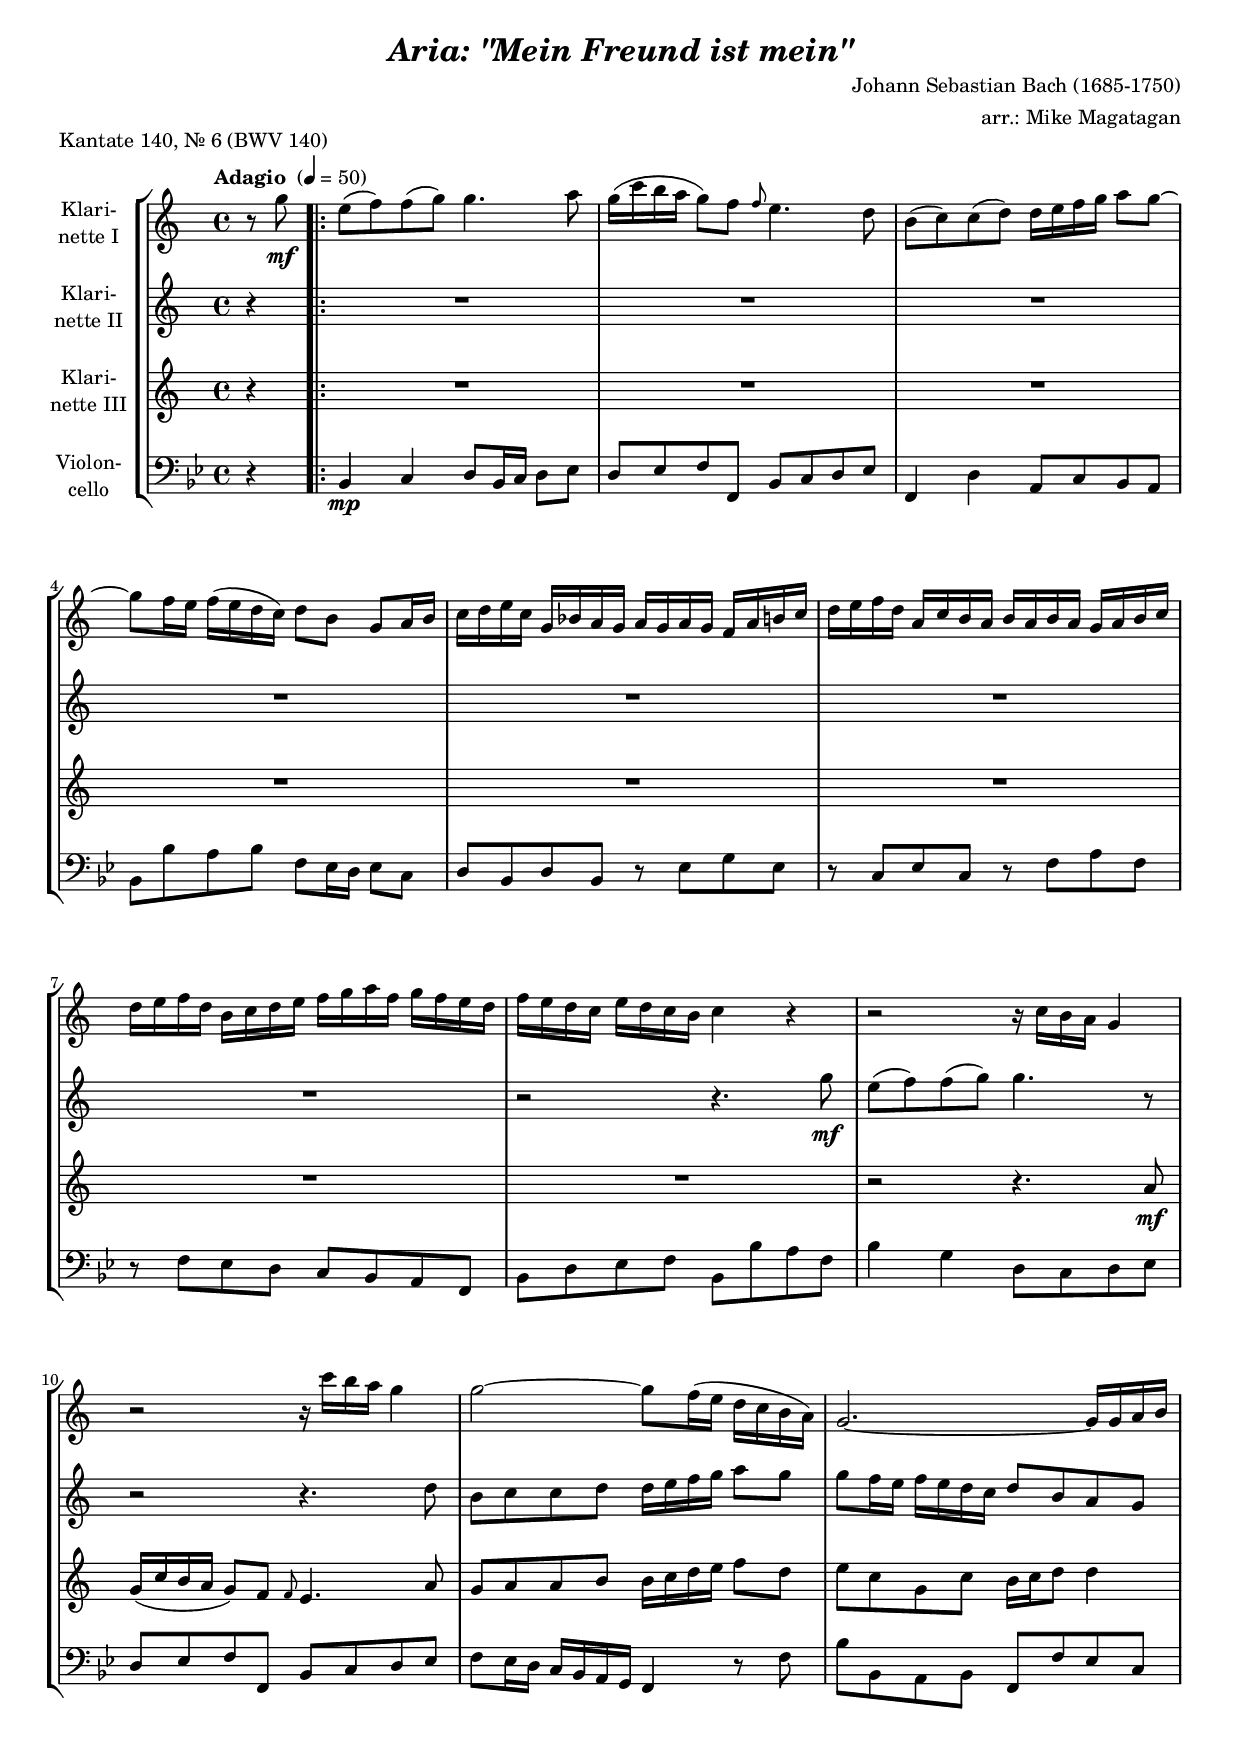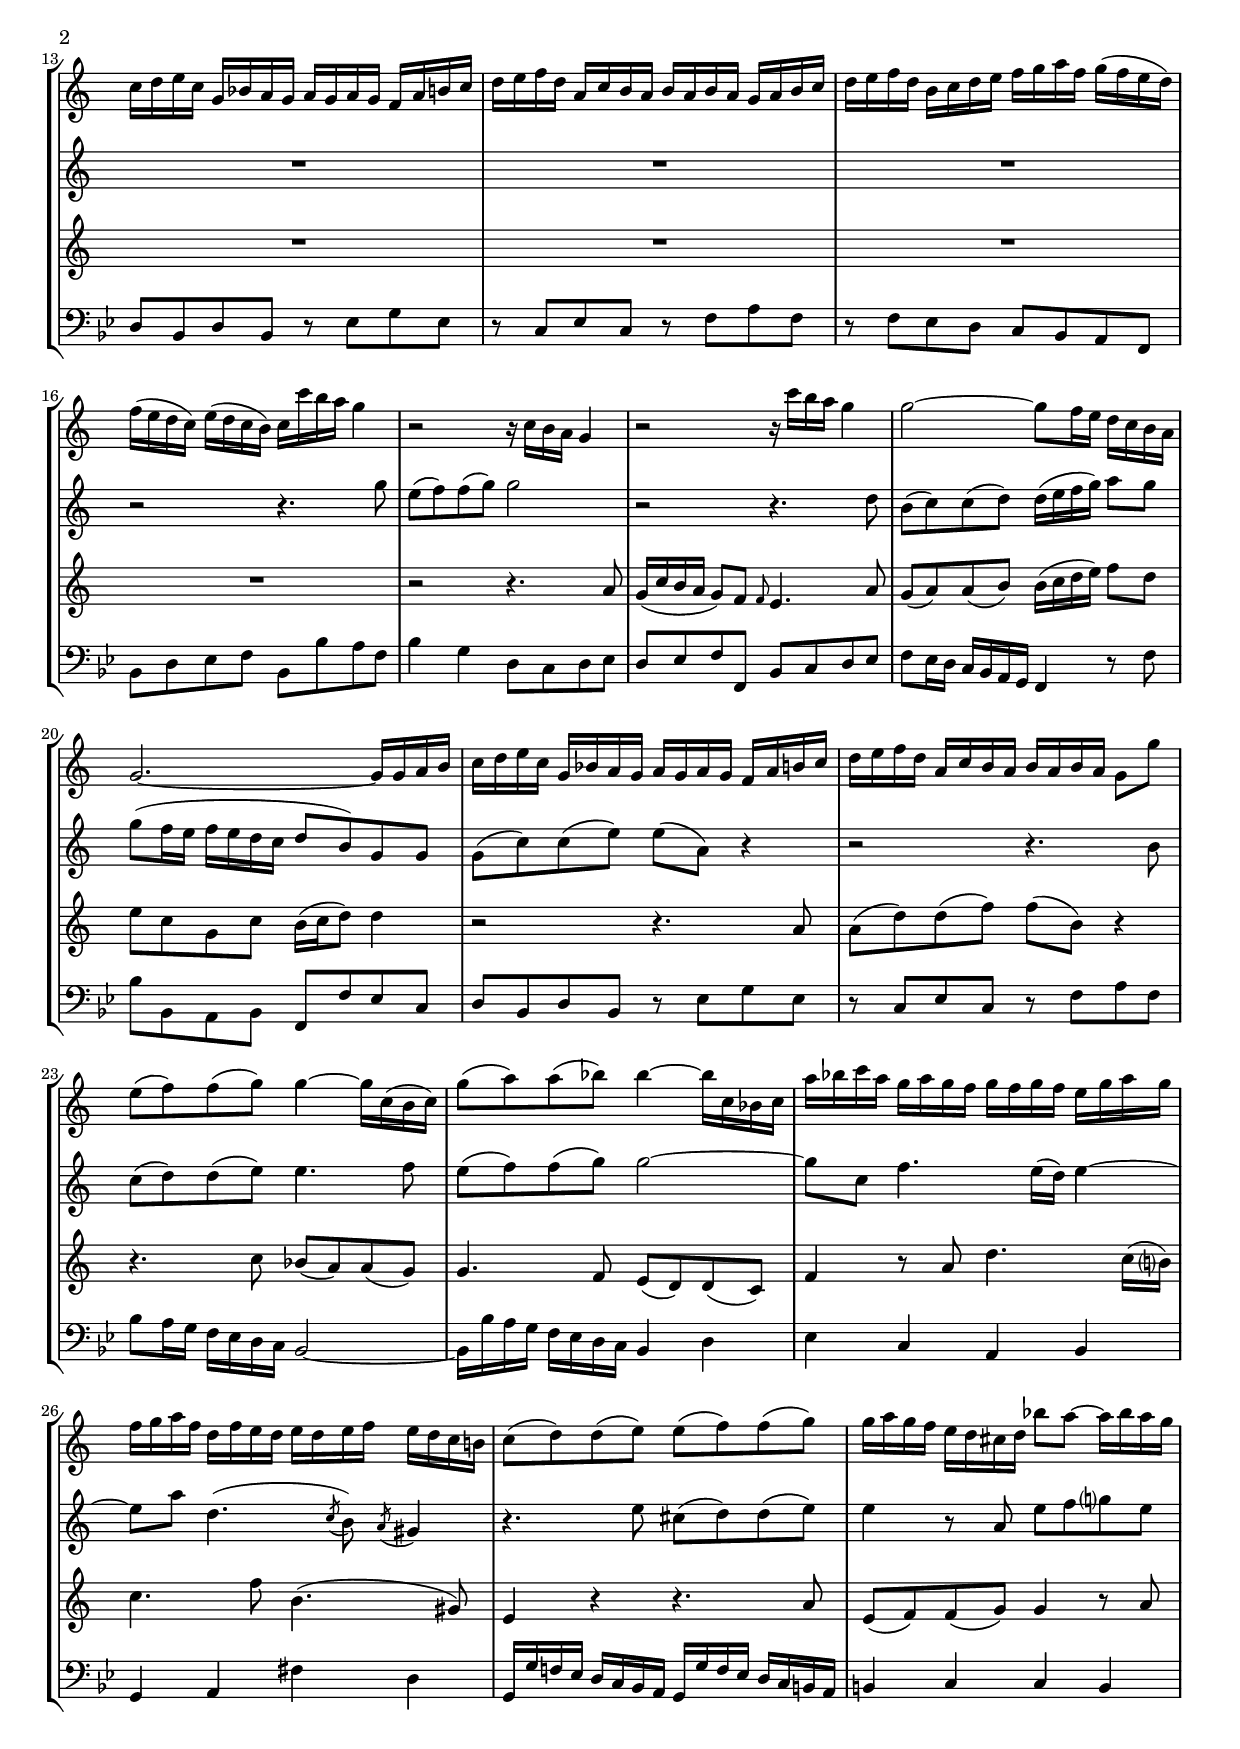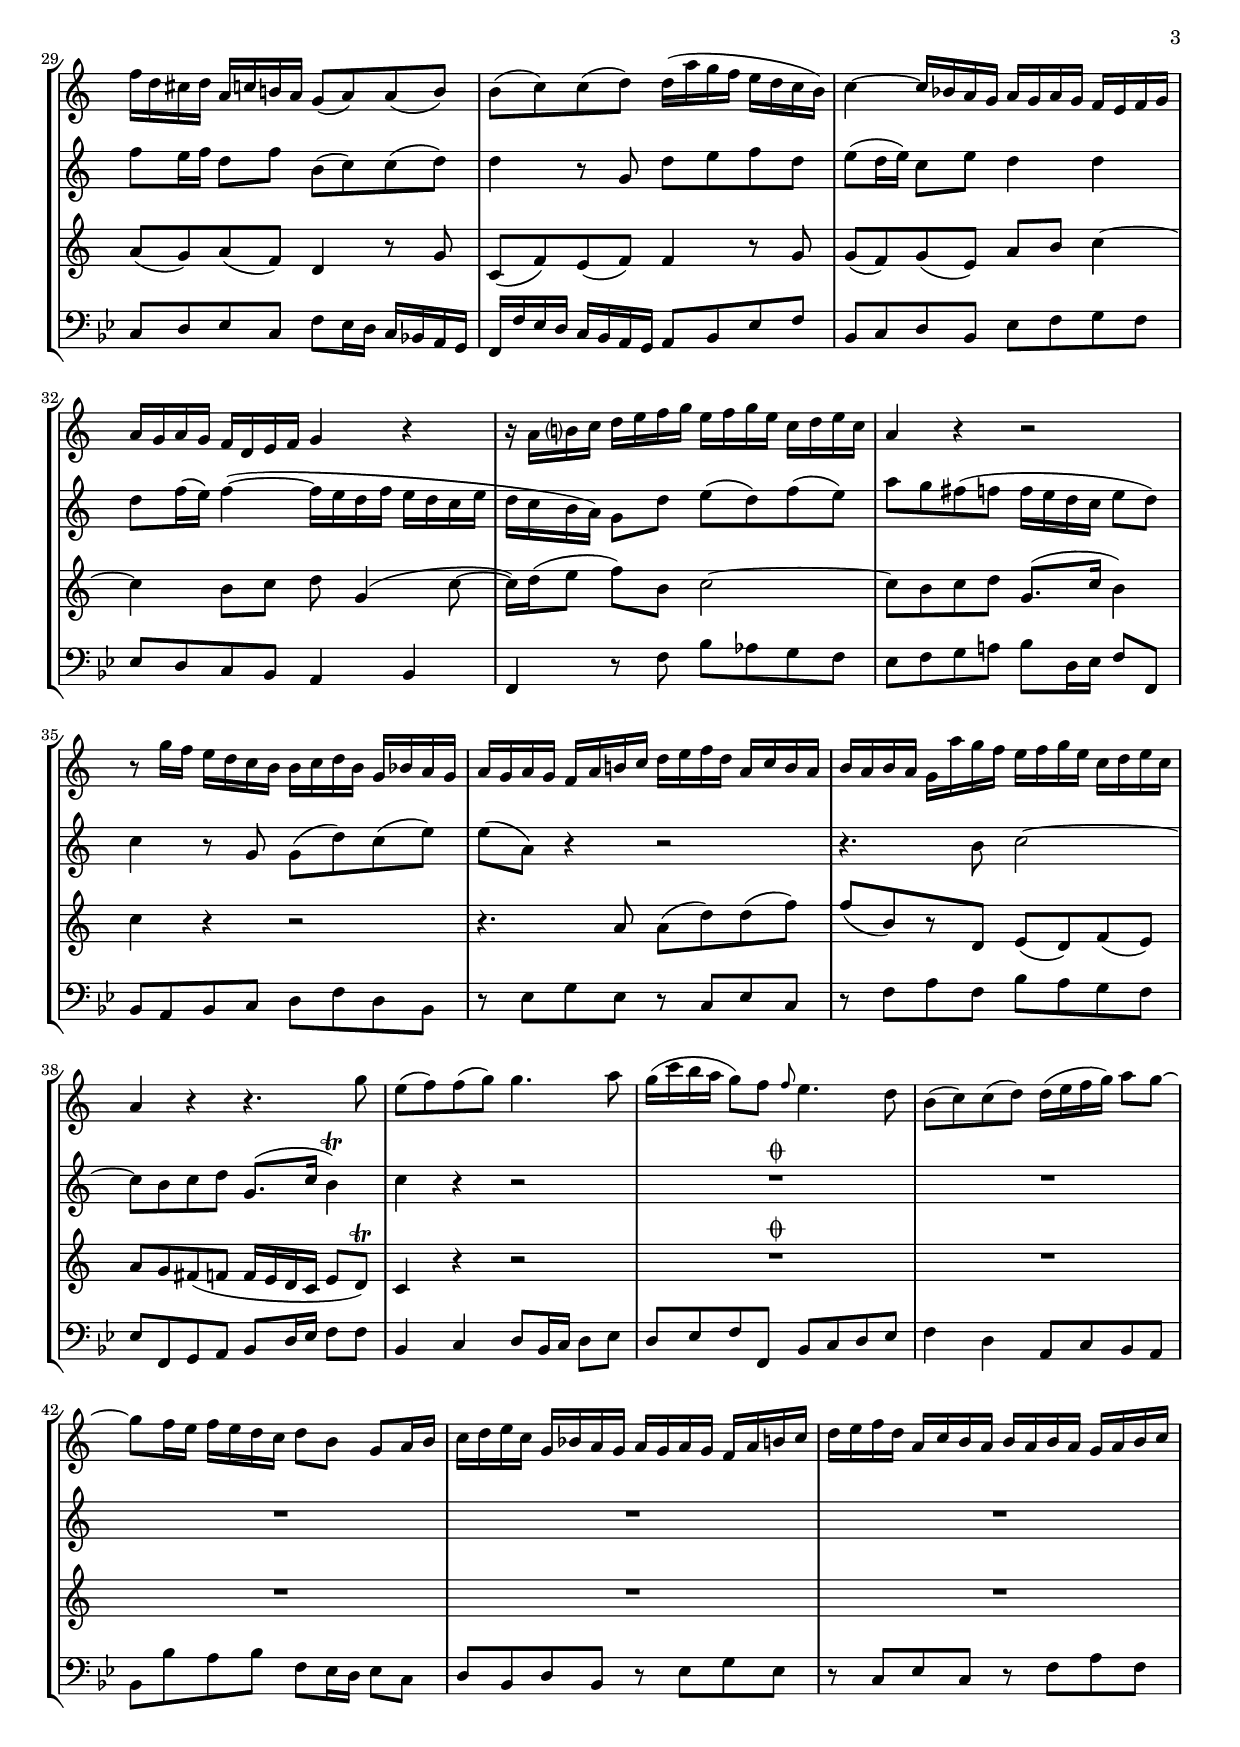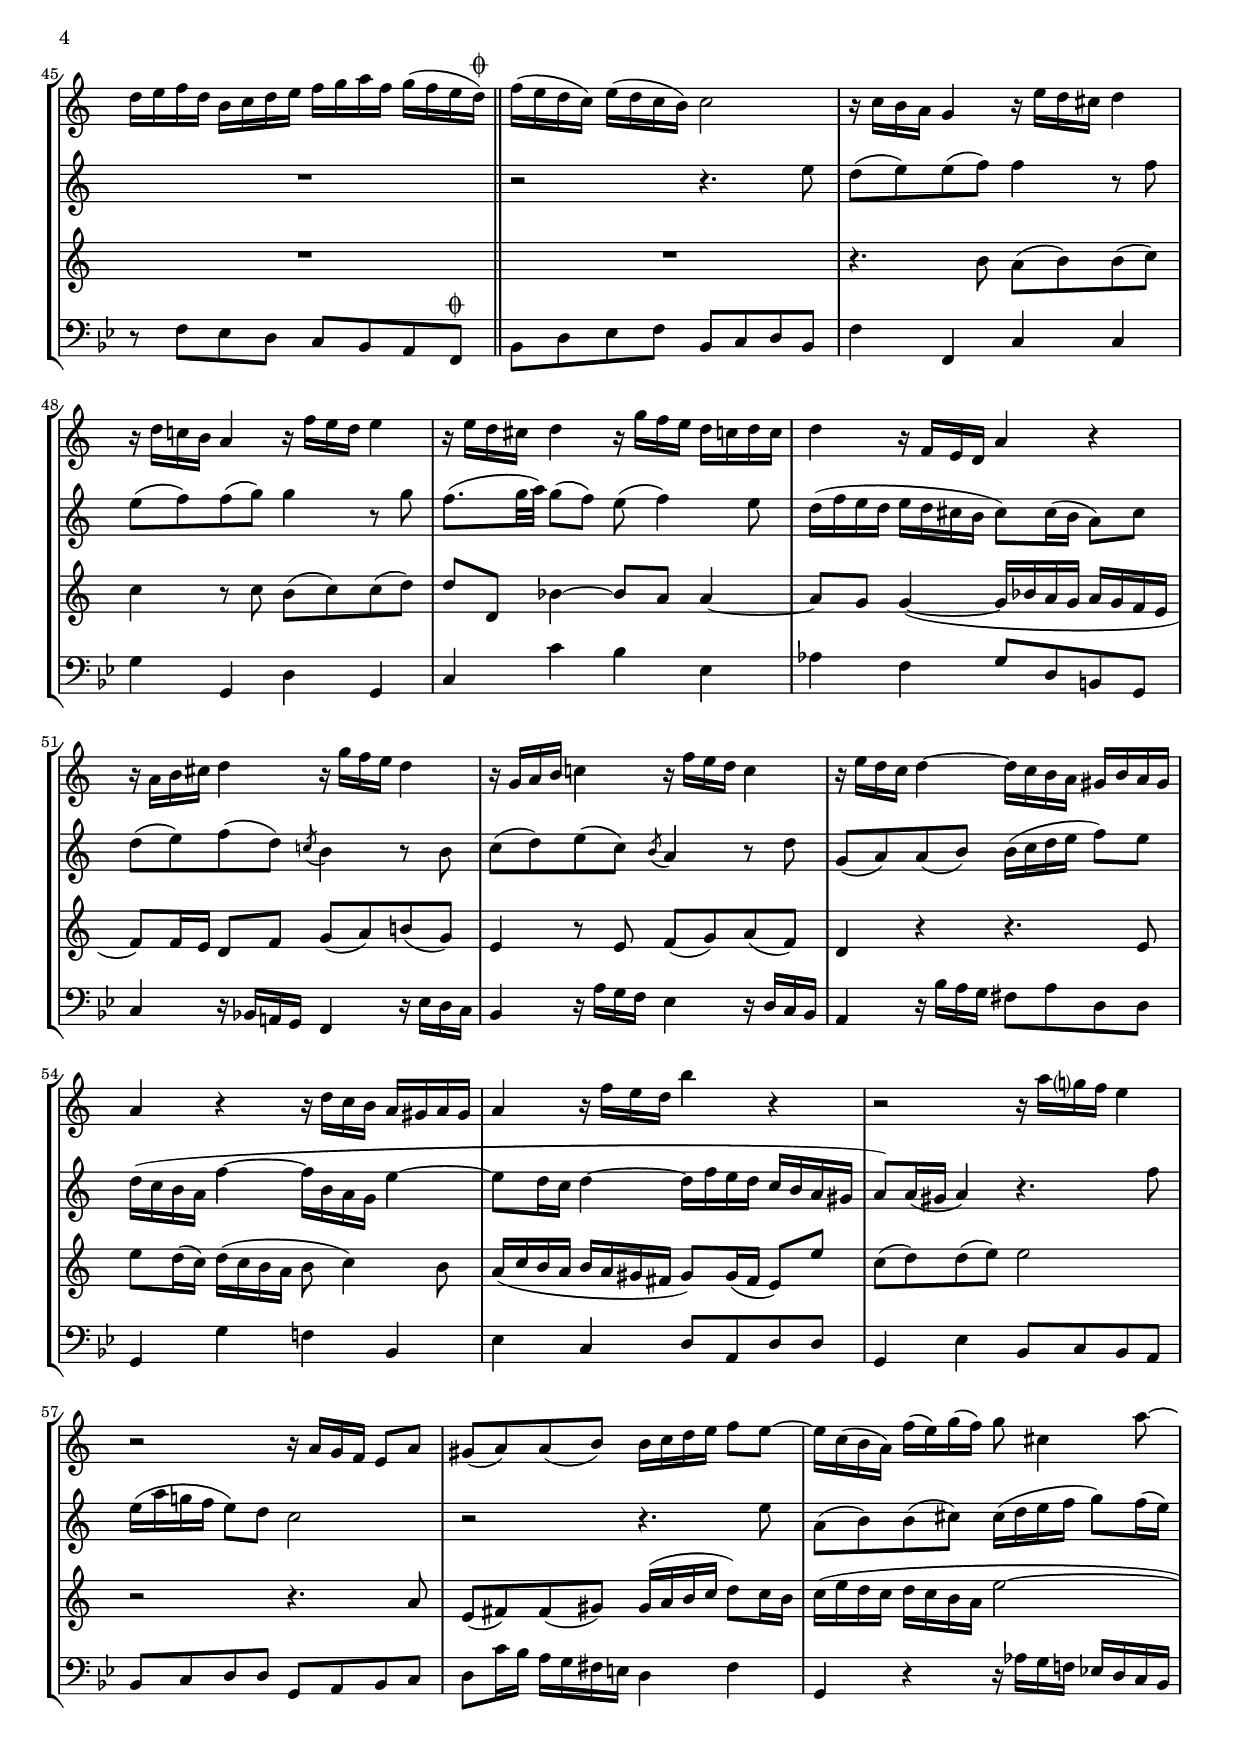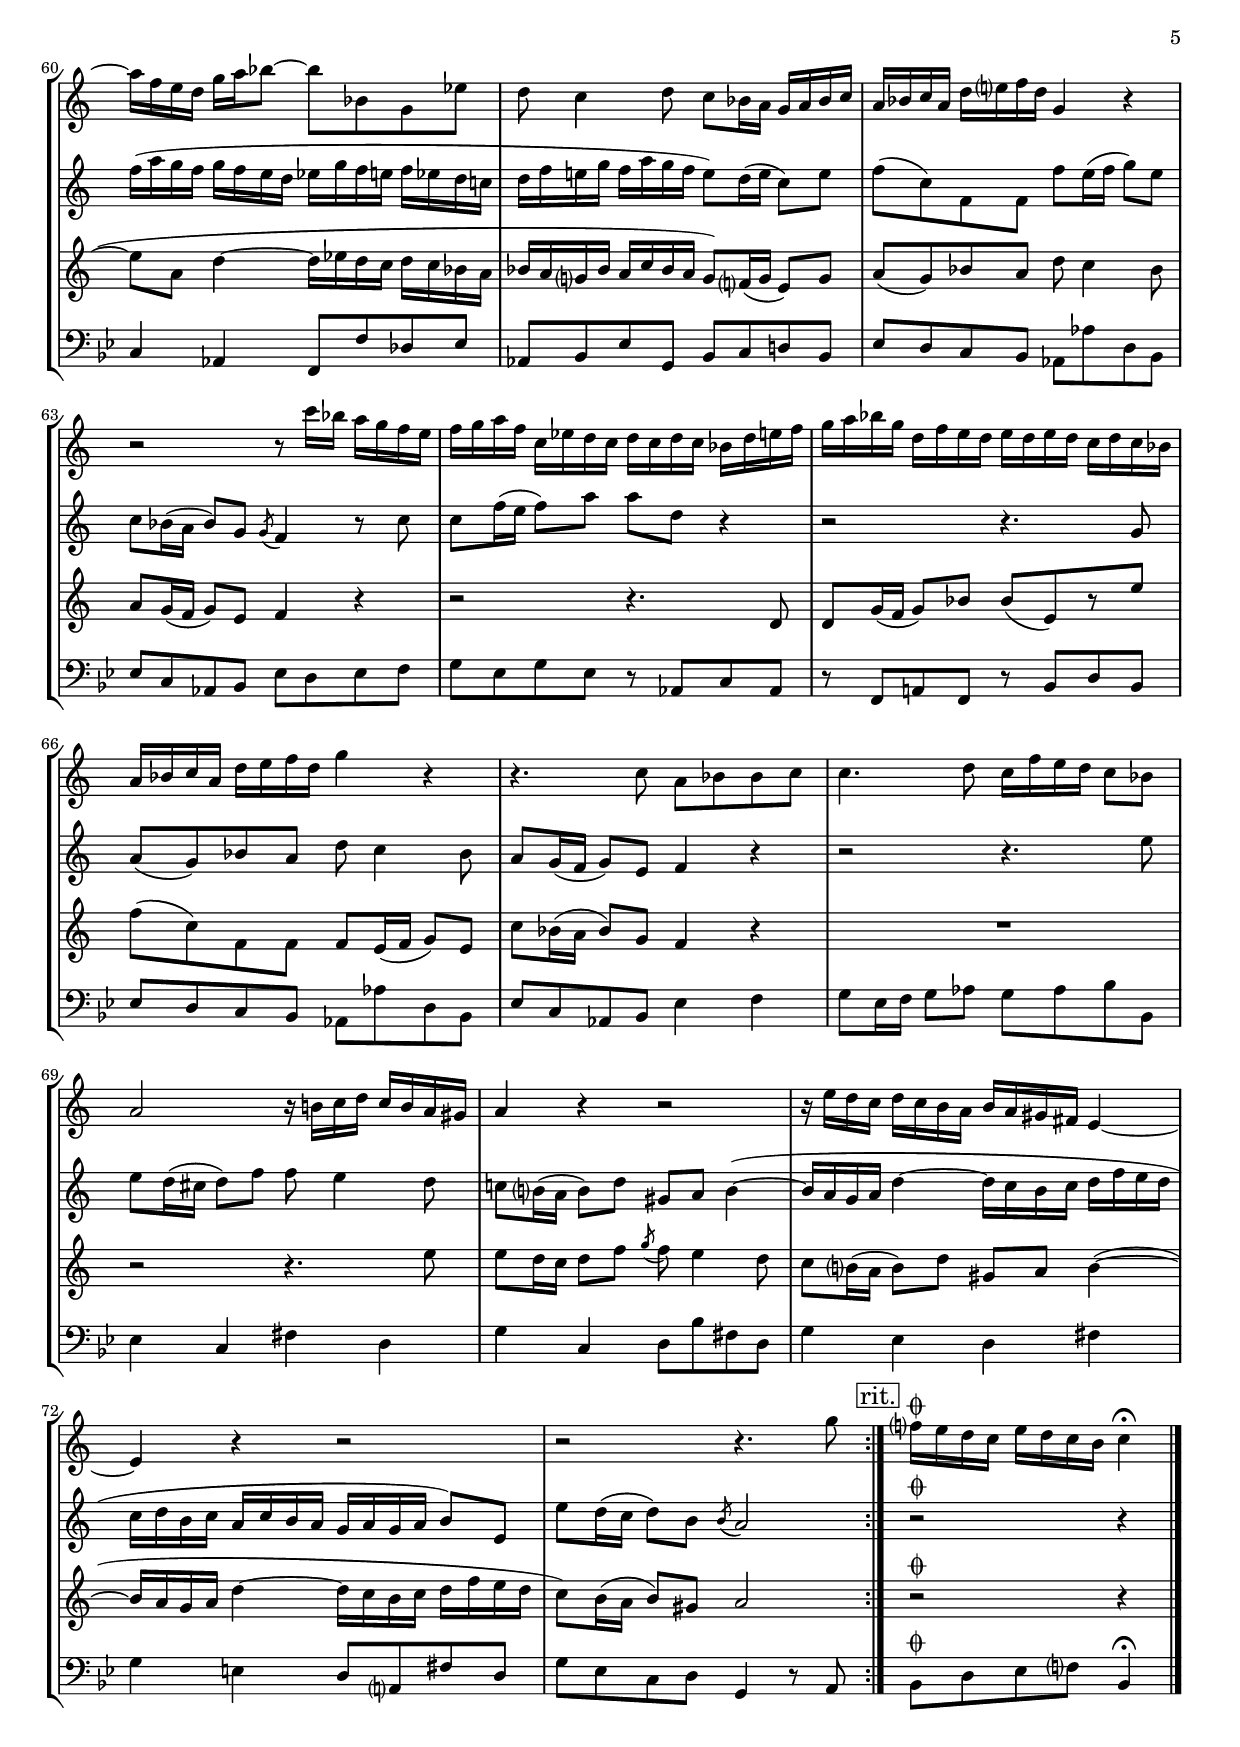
\version "2.18.2"
\include "deutsch.ly"
  
#(set-global-staff-size 17.41)

\header {
  title     = \markup \bold \italic "Aria: \"Mein Freund ist mein\""
  composer  = "Johann Sebastian Bach (1685-1750)"
  arranger  = "arr.: Mike Magatagan"
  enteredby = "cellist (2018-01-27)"
  piece     = "Kantate 140, Nr. 6 (BWV 140)"
}

voiceconsts = {
  \key b \major
  \time 4/4
  \clef "treble"
%  \numericTimeSignature
  \compressFullBarRests
  % Set default beaming for all staves
% \set Timing.beamExceptions = #'()
% \set Timing.baseMoment     = #(ly:make-moment 1 4)
% \set Timing.beatStructure  = #'(1 1 1)
  \tempo "Adagio " 4=50
}

micl = "clarinet"
mifl = "flute"
miob = "oboe"
mifh = "french horn"
misx = "tenor sax"
mist = "string ensemble 1"
miba = "cello"

boxa = { \bar "||" \mark \markup \box "A" }
boxb = { \bar "||" \mark \markup \box "B" }

dcaf = \mark \markup \box "D.C. al Fine"
fine = \mark \markup \box "Fine"
rit  = \mark \markup \box "rit."

arco = \markup \bold \italic "arco"
dolc = \markup \italic "dolce"
pizz = \markup \bold \italic "pizz."
simi = \markup \italic "simile"

va = \relative c'' {
  \voiceconsts

  \partial 4 r8 f\mf
  \repeat volta 2 {
    d( es) es( f) f4. g8
    f16( b a g f8) es \grace es d4. c8
    a( b) b( c) c16 d es f g8 f~

    f es16 d es( d c b) c8 a f g16 a
    b c d b f as g f g f g f es g a b
    c d es c g b a g a g a g f g a b

    c d es c a b c d es f g es f es d c
    es d c b d c b a b4 r
    r2 r16 b a g f4
    r2 r16 b' a g f4

    f2~ f8 es16( d c b a g)
    f2.~ f16 f g a
    b c d b f as g f g f g f es g a b

    c d es c g b a g a g a g f g a b
    c d es c a b c d es f g es f( es d c)
    es( d c b) d( c b a) b b' a g f4

    r2 r16 b, a g f4
    r2 r16 b' a g f4
    f2~ f8 es16 d c b a g
    f2.~ f16 f g a

    b c d b f as g f g f g f es g a b
    c d es c g b a g a g a g f8 f'
    d( es) es( f) f4~ f16 b,( a b)

    f'8( g) g( as) as4~ as16 b, as b
    g' as b g f g f es f es f es d f g f
    es f g es c es d c d c d es d c b a!

    b8( c) c( d) d( es) es( f)
    f16 g f es d c h c as'8 g~ g16 as g f
    es c h c g b a! g f8( g) g( a)

    a( b) b( c) c16( g' f es d c b a)
    b4~ b16 as g f g f g f es d es f
    g f g f es c d es f4 r

    r16 g a? b c d es f d es f d b c d b
    g4 r r2
    r8 f'16 es d c b a a b c a f as g f

    g f g f es g a! b c d es c g b a g
    a g a g f g' f es d es f d b c d b
    g4 r r4. f'8
    d( es) es( f) f4. g8

    f16( b a g f8) es \grace es d4. c8
    a( b) b( c) c16(  d es f) g8 f~
    f es16 d es d c b c8 a f g16 a

    b c d b f as g f g f g f es g a b
    c d es c g b a g a g a g f g a b

    c d es c a b c d es f g es f( es d c) \coda \bar "||"
    es( d c b) d( c b a) b2
    r16 b a g f4 r16 d' c h c4

    r16 c b! a g4 r16 es' d c d4
    r16 d c h c4 r16 f es d c b c b
    c4 r16 es, d c g'4 r
    r16 g a h c4 r16 f es d c4

    r16 f, g a b!4 r16 es d c b4
    r16 d c b c4~ c16 b a g fis a g fis
    g4 r r16 c b a g fis g fis
    g4 r16 es' d c a'4 r

    r2 r16 g f? es d4
    r2 r16 g, f es d8 g
    fis( g) g( a) a16 b c d es8 d~
    d16 b( a g) es'( d) f( es) f8 h,4 g'8~

    g16 es d c f g as8~ as as, f des'
    c b4 c8 b as16 g f g as b
    g as b g c d? es c f,4 r
    r2 r8 b'16 as g f es d

    es f g es b des c b c b c b as c d es
    f g as f c es d c d c d c b c b as

    g as b g c d es c f4 r
    r4. b,8 g as as b
    b4. c8 b16 es d c b8 as
    g2 r16 a! b c b a g fis
    g4 r r2

    r16 d' c b c b a g a g fis e d4~
    d r r2
    r r4. f'8
  } \rit
  es?16 \coda d c b d c b a b4\fermata \bar "|."
}

vb = \relative c'' {
  \voiceconsts

  \partial 4 r4
  \repeat volta 2 {
    R1*7
    r2 r4. f8\mf
    d( es) es( f) f4. r8
    r2 r4. c8
    a b b c c16 d es f g8 f

    f es16 d es d c b c8 a g f
    R1*3
    r2 r4. f'8
    d( es) es( f) f2
    r r4. c8
    a( b) b( c) c16( d es f) g8 f

    f( es16 d es d c b c8 a) f f
    f( b) b( d) d( g,) r4
    r2 r4. a8
    b( c) c( d) d4. es8
    d( es) es( f) f2~
    f8 b, es4. d16( c) d4~

    d8 g c,4.( \acciaccatura b8 a) \acciaccatura g fis4
    r4. d'8 h( c) c( d)
    d4 r8 g, d' es f? d
    es d16 es c8 es a,( b) b( c)
    c4 r8 f, c' d es c

    d( c16 d) b8 d c4 c
    c8 es16( d) es4(~ es16 d c es d c b d
    c b a g) f8 c' d( c) es( d)
    g f e( es es16 d c b d8 c)

    b4 r8 f f( c') b( d)
    d( g,) r4 r2
    r4. a8 b2~
    b8 a b c f,8.( b16 a4)\trill
    b r r2
    R1*6 \coda \bar "||"
    r2 r4. d8
    c( d) d( es) es4 r8 es
    d( es) es( f) f4 r8 f
    es8.( f32 g) f8( es) d( es4) d8
    c16( es d c d c h a h8) h16( a g8) h

    c( d) es( c) \acciaccatura b! a4 r8 a
    b( c) d( b) \acciaccatura a g4 r8 c
    f,( g) g( a) a16( b c d es8) d
    c16( b a g es'4~ es16 a, g f d'4~

    d8 c16 b c4~ c16 es d c b a g fis
    g8) g16( fis g4) r4. es'8
    d16( g f! es d8) c b2
    r r4. d8

    g,( a) a( h) h16( c d es f8) es16( d)
    es( g f es f es d c des f es d es des c b!
    c es d! f es g f es d8) c16( d b8) d

    es( b) es, es es' d16( es f8) d
    b as16( g as8) f \acciaccatura f es4 r8 b'
    b es16( d es8) g g c, r4
    r2 r4. f,8
    g( f) as g c b4 as8

    g f16( es f8) d es4 r
    r2 r4. d'8
    d c16( h c8) es es d4 c8
    b! a?16( g a8) c fis, g a4(~
    a16 g f g c4~ c16 b a b c es d c

    b c a b g b a g f g f g a8) d,
    d' c16( b c8) a \acciaccatura a g2
  } \rit
  r2 \coda r4 \bar "|."
}

vc = \relative c'' {
  \voiceconsts

  \partial 4 r4
  \repeat volta 2 {
    R1*8
    r2 r4. g8\mf
    f16( b a g f8) es \grace es d4. g8
    f g g a a16 b c d es8 c

    d b f b a16 b c8 c4
    R1*4
    r2 r4. g8
    f16( b a g f8) es \grace es d4. g8
    f( g) g( a) a16( b c d) es8 c

    d b f b a16( b c8) c4
    r2 r4. g8
    g( c) c( es) es( a,) r4
    r4. b8 as( g) g( f)
    f4. es8 d( c) c( b)
    es4 r8 g c4. b16( a?)

    b4. es8 a,4.( fis8)
    d4 r r4. g8
    d( es) es( f) f4 r8 g
    g( f) g( es) c4 r8 f
    b,( es) d( es) es4 r8 f
    f( es) f( d) g a b4~

    b a8 b c f,4( b8~
    b16) c( d8 es) a, b2~
    b8 a b c f,8.( b16 a4)
    b r r2
    r4. g8 g( c) c( es)
    es[( a,) r c,] d( c) es( d)

    g f e( es es16 d c b d8 c)\trill
    b4 r r2
    R1*6 \coda \bar "||"
    R1
    r4. a'8 g( a) a( b)
    b4 r8 b a( b) b( c)

    c c, as'4~ as8 g g4~
    g8 f f4(~ f16 as g f g f es d
    es8) es16 d c8 es f( g) a!( f)
    d4 r8 d es( f) g( es)
    c4 r r4. d8

    d' c16( b) c( b a g a8 b4) a8
    g16( b a g a g fis e fis8) fis16( e d8) d'
    b( c) c( d) d2
    r r4. g,8

    d( e) e( fis) fis16( g a b c8) b16 a
    b( d c b c b a g d'2~
    d8 g, c4~ c16 des c b c b as g

    as g f? as g b as g f8) es?16( f d8) f
    g( f) as g c b4 as8
    g f16( es f8) d es4 r
    r2 r4. c8

    c f16( es f8) as as[( d,) r d']
    es( b) es, es es d16( es f8) d
    b' as16( g as8) f es4 r
    R1
    r2 r4. d'8
    d c16 b c8 es \acciaccatura f es d4 c8

    b a?16( g a8) c fis, g a4(~
    a16 g f g c4~ c16 b a b c es d c
    b8) a16( g a8) fis g2
  } \rit
  r2 \coda r4 \bar "|."
}

\include "v4.ily"

music = \new StaffGroup <<
      \new Staff {
	\set Staff.midiInstrument = \micl
	\set Staff.instrumentName = \markup \center-column { "Klari-" "nette I" }
	\transpose b c' { \va }
      }

      \new Staff {
	\set Staff.midiInstrument = \micl
	\set Staff.instrumentName = \markup \center-column { "Klari-" "nette II" }
	\transpose b c' { \vb }
      }

      \new Staff {
	\set Staff.midiInstrument = \micl
	\set Staff.instrumentName = \markup \center-column { "Klari-" "nette III" }
	\transpose b c' { \vc }
      }

      \new Staff {
	\set Staff.midiInstrument = \miba
	\set Staff.instrumentName = \markup \center-column { "Violon-" "cello" }
	\transpose b b { \vd }
      }
>>

\book {
  \score {
    \music
    \layout {}
  }

  \score {
    \unfoldRepeats \music

    \midi {
      \context {
        \Score
      }
    }
  }
}
